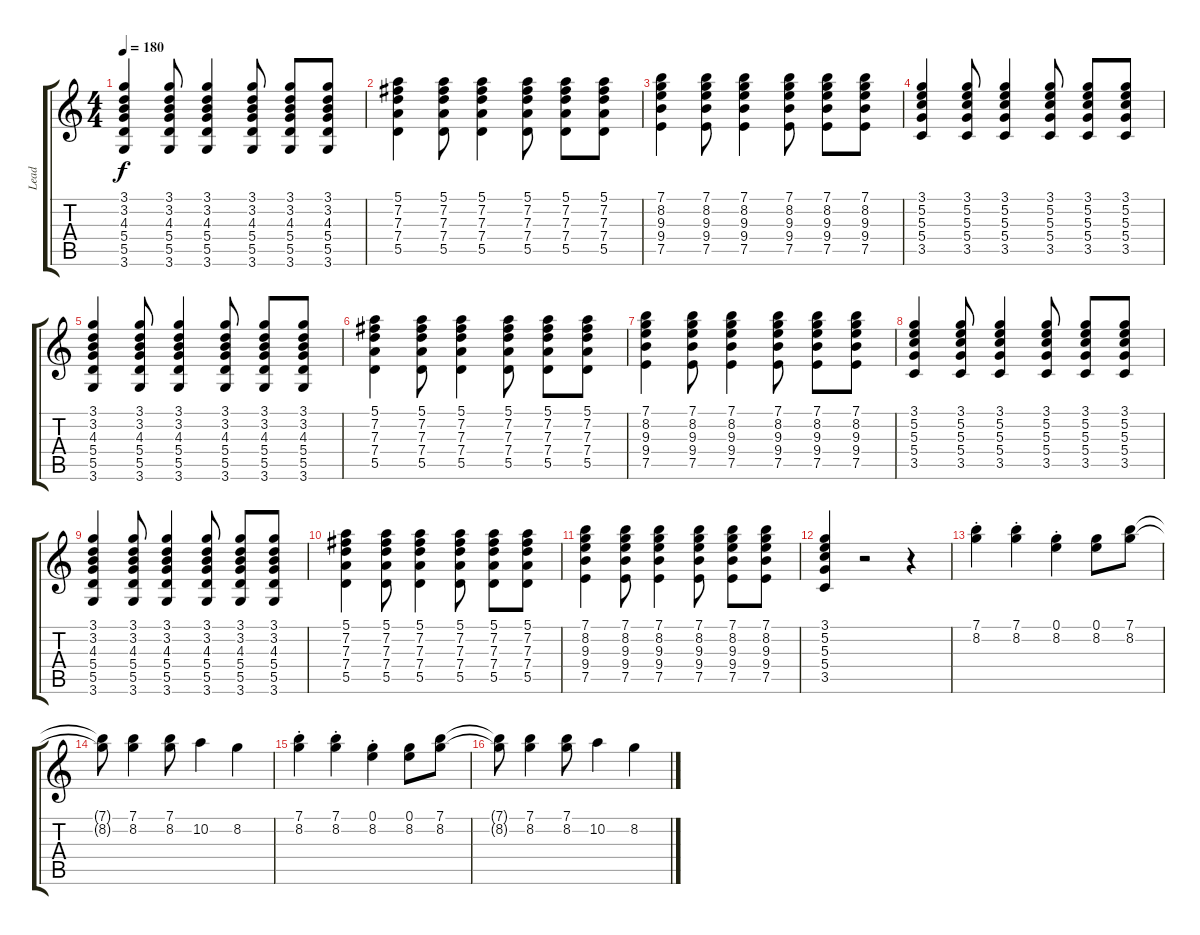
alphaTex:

\track ("Lead" "Lead") {instrument distortionguitar}
\staff {score tabs}
\tuning (E4 B3 G3 D3 A2 E2) {hide}
\ts (4 4)
\tempo 180
\clef g2
\ks c
(3.1 3.2 4.3 5.4 5.5 3.6).4{dy f} (3.1 3.2 4.3 5.4 5.5 3.6).8 (3.1 3.2 4.3 5.4 5.5 3.6).4 (3.1 3.2 4.3 5.4 5.5 3.6).8 (3.1 3.2 4.3 5.4 5.5 3.6).8 (3.1 3.2 4.3 5.4 5.5 3.6).8 |
(5.1 7.2 7.3 7.4 5.5).4 (5.1 7.2 7.3 7.4 5.5).8 (5.1 7.2 7.3 7.4 5.5).4 (5.1 7.2 7.3 7.4 5.5).8 (5.1 7.2 7.3 7.4 5.5).8 (5.1 7.2 7.3 7.4 5.5).8 |
(7.1 8.2 9.3 9.4 7.5).4 (7.1 8.2 9.3 9.4 7.5).8 (7.1 8.2 9.3 9.4 7.5).4 (7.1 8.2 9.3 9.4 7.5).8 (7.1 8.2 9.3 9.4 7.5).8 (7.1 8.2 9.3 9.4 7.5).8 |
(3.1 5.2 5.3 5.4 3.5).4 (3.1 5.2 5.3 5.4 3.5).8 (3.1 5.2 5.3 5.4 3.5).4 (3.1 5.2 5.3 5.4 3.5).8 (3.1 5.2 5.3 5.4 3.5).8 (3.1 5.2 5.3 5.4 3.5).8 |
(3.1 3.2 4.3 5.4 5.5 3.6).4 (3.1 3.2 4.3 5.4 5.5 3.6).8 (3.1 3.2 4.3 5.4 5.5 3.6).4 (3.1 3.2 4.3 5.4 5.5 3.6).8 (3.1 3.2 4.3 5.4 5.5 3.6).8 (3.1 3.2 4.3 5.4 5.5 3.6).8 |
(5.1 7.2 7.3 7.4 5.5).4 (5.1 7.2 7.3 7.4 5.5).8 (5.1 7.2 7.3 7.4 5.5).4 (5.1 7.2 7.3 7.4 5.5).8 (5.1 7.2 7.3 7.4 5.5).8 (5.1 7.2 7.3 7.4 5.5).8 |
(7.1 8.2 9.3 9.4 7.5).4 (7.1 8.2 9.3 9.4 7.5).8 (7.1 8.2 9.3 9.4 7.5).4 (7.1 8.2 9.3 9.4 7.5).8 (7.1 8.2 9.3 9.4 7.5).8 (7.1 8.2 9.3 9.4 7.5).8 |
(3.1 5.2 5.3 5.4 3.5).4 (3.1 5.2 5.3 5.4 3.5).8 (3.1 5.2 5.3 5.4 3.5).4 (3.1 5.2 5.3 5.4 3.5).8 (3.1 5.2 5.3 5.4 3.5).8 (3.1 5.2 5.3 5.4 3.5).8 |
(3.1 3.2 4.3 5.4 5.5 3.6).4 (3.1 3.2 4.3 5.4 5.5 3.6).8 (3.1 3.2 4.3 5.4 5.5 3.6).4 (3.1 3.2 4.3 5.4 5.5 3.6).8 (3.1 3.2 4.3 5.4 5.5 3.6).8 (3.1 3.2 4.3 5.4 5.5 3.6).8 |
(5.1 7.2 7.3 7.4 5.5).4 (5.1 7.2 7.3 7.4 5.5).8 (5.1 7.2 7.3 7.4 5.5).4 (5.1 7.2 7.3 7.4 5.5).8 (5.1 7.2 7.3 7.4 5.5).8 (5.1 7.2 7.3 7.4 5.5).8 |
(7.1 8.2 9.3 9.4 7.5).4 (7.1 8.2 9.3 9.4 7.5).8 (7.1 8.2 9.3 9.4 7.5).4 (7.1 8.2 9.3 9.4 7.5).8 (7.1 8.2 9.3 9.4 7.5).8 (7.1 8.2 9.3 9.4 7.5).8 |
(3.1 5.2 5.3 5.4 3.5).4 r.2 r.4 |
(7.1{st} 8.2{st}).4 (7.1{st} 8.2{st}).4 (0.1{st} 8.2{st}).4 (0.1 8.2).8 (7.1 8.2).8 |
(7.1{t} 8.2{t}).8 (7.1 8.2).4 (7.1 8.2).8 10.2.4 8.2.4 |
(7.1{st} 8.2{st}).4 (7.1{st} 8.2{st}).4 (0.1{st} 8.2{st}).4 (0.1 8.2).8 (7.1 8.2).8 |
(7.1{t} 8.2{t}).8 (7.1 8.2).4 (7.1 8.2).8 10.2.4 8.2.4
